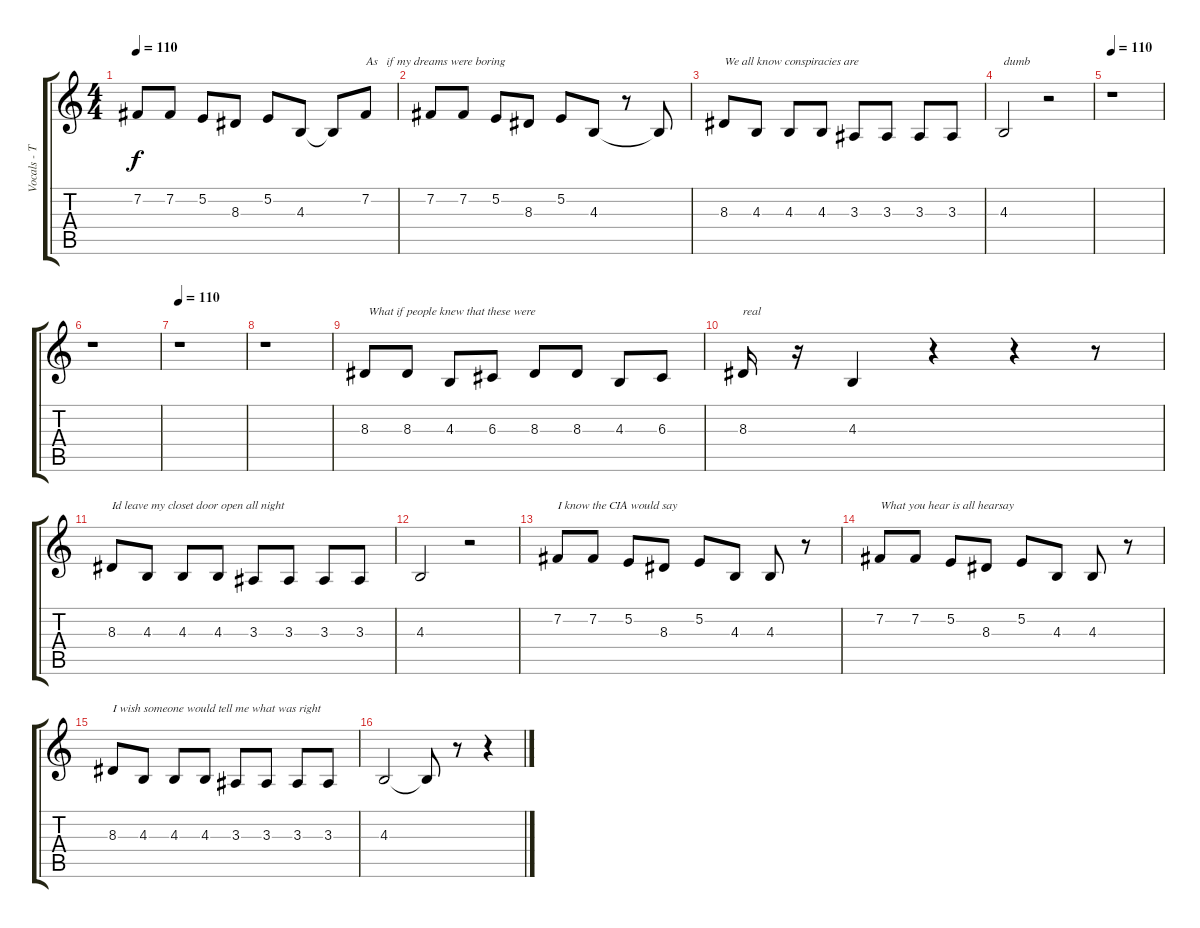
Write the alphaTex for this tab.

\track ("Vocals - Tom " "Vocals - T") {instrument tenorsax}
\staff {score tabs}
\tuning (E4 B3 G3 D3 A2 E2) {hide}
\ts (4 4)
\tempo 110
\clef g2
\ks c
7.2.8{dy f} 7.2.8 5.2.8 8.3.8 5.2.8 4.3.8 4.3{t}.8 7.2.8{txt "As   if my dreams were boring"} |
7.2.8 7.2.8 5.2.8 8.3.8 5.2.8 4.3.8 r.8 4.3{t}.8 |
8.3.8{txt "We all know conspiracies are "} 4.3.8 4.3.8 4.3.8 3.3.8 3.3.8 3.3.8 3.3.8 |
4.3.2{txt "dumb"} r.2 |
\tempo 110
r.1 |
r.1 |
\tempo 110
r.1 |
r.1 |
8.3.8{txt " What if people knew that these were "} 8.3.8 4.3.8 6.3.8 8.3.8 8.3.8 4.3.8 6.3.8 |
8.3.16{txt "real"} r.16 4.3.4 r.4 r.4 r.8 |
8.3.8{txt "Id leave my closet door open all night"} 4.3.8 4.3.8 4.3.8 3.3.8 3.3.8 3.3.8 3.3.8 |
4.3.2 r.2 |
7.2.8{txt "I know the CIA would say"} 7.2.8 5.2.8 8.3.8 5.2.8 4.3.8 4.3.8 r.8 |
7.2.8{txt "What you hear is all hearsay"} 7.2.8 5.2.8 8.3.8 5.2.8 4.3.8 4.3.8 r.8 |
8.3.8{txt "I wish someone would tell me what was right"} 4.3.8 4.3.8 4.3.8 3.3.8 3.3.8 3.3.8 3.3.8 |
4.3.2 4.3{t}.8 r.8 r.4
